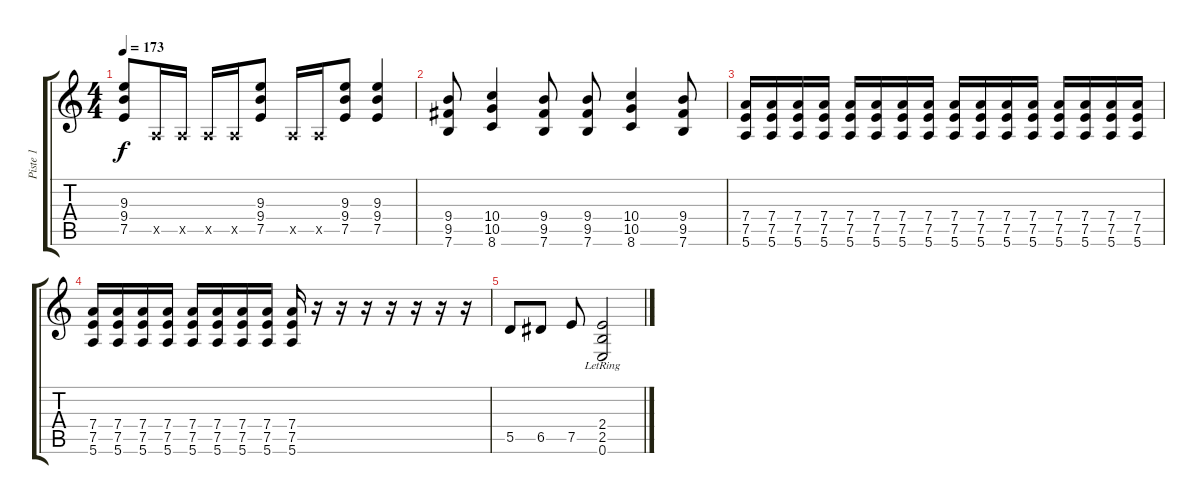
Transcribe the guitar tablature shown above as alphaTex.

\track ("Piste 1" "Piste 1") {instrument overdrivenguitar}
\staff {score tabs}
\tuning (E4 B3 G3 D3 A2 E2) {hide}
\ts (4 4)
\tempo 173
\clef g2
\ks c
(9.3 9.4 7.5).8{dy f} 0.5{x}.16 0.5{x}.16 0.5{x}.16 0.5{x}.16 (9.3 9.4 7.5).8 0.5{x}.16 0.5{x}.16 (9.3 9.4 7.5).8 (9.3 9.4 7.5).4 |
(9.4 9.5 7.6).8 (10.4 10.5 8.6).4 (9.4 9.5 7.6).8 (9.4 9.5 7.6).8 (10.4 10.5 8.6).4 (9.4 9.5 7.6).8 |
(7.4 7.5 5.6).16 (7.4 7.5 5.6).16 (7.4 7.5 5.6).16 (7.4 7.5 5.6).16 (7.4 7.5 5.6).16 (7.4 7.5 5.6).16 (7.4 7.5 5.6).16 (7.4 7.5 5.6).16 (7.4 7.5 5.6).16 (7.4 7.5 5.6).16 (7.4 7.5 5.6).16 (7.4 7.5 5.6).16 (7.4 7.5 5.6).16 (7.4 7.5 5.6).16 (7.4 7.5 5.6).16 (7.4 7.5 5.6).16 |
(7.4 7.5 5.6).16 (7.4 7.5 5.6).16 (7.4 7.5 5.6).16 (7.4 7.5 5.6).16 (7.4 7.5 5.6).16 (7.4 7.5 5.6).16 (7.4 7.5 5.6).16 (7.4 7.5 5.6).16 (7.4 7.5 5.6).16 r.16 r.16 r.16 r.16 r.16 r.16 r.16 |
5.5.8 6.5.8 7.5.8 (2.4 2.5 0.6{lr}).2
